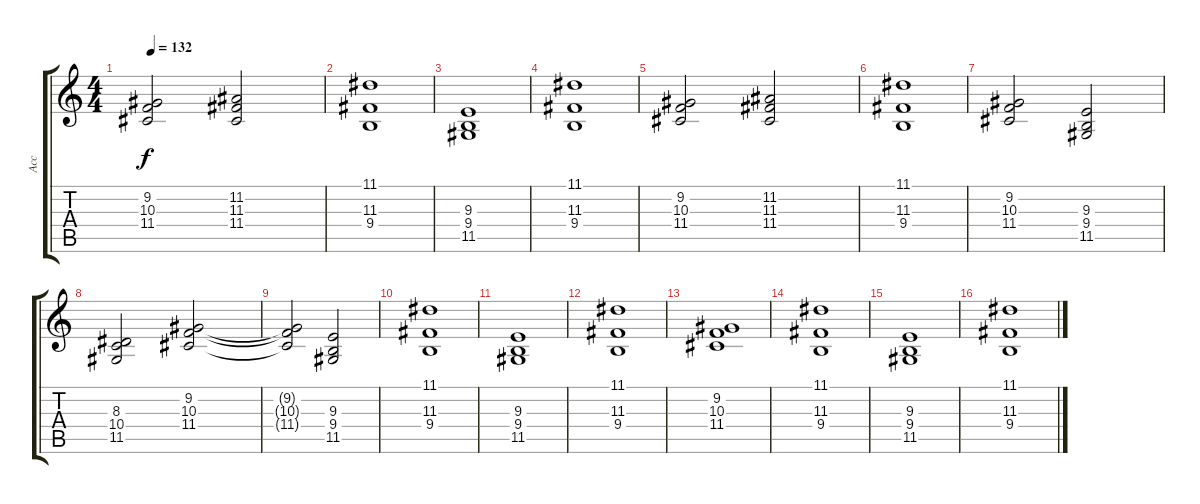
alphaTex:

\track ("Acc" "Acc") {instrument accordion}
\staff {score tabs}
\tuning (E4 B3 G3 D3 A2 E2) {hide}
\ts (4 4)
\tempo 132
\clef g2
\ks c
(9.2 10.3 11.4).2{dy f} (11.2 11.3 11.4).2 |
(11.1 11.3 9.4).1 |
(9.3 9.4 11.5).1 |
(11.1 11.3 9.4).1 |
(9.2 10.3 11.4).2 (11.2 11.3 11.4).2 |
(11.1 11.3 9.4).1 |
(9.2 10.3 11.4).2 (9.3 9.4 11.5).2 |
(8.3 10.4 11.5).2 (9.2 10.3 11.4).2 |
(9.2{t} 10.3{t} 11.4{t}).2 (9.3 9.4 11.5).2 |
(11.1 11.3 9.4).1 |
(9.3 9.4 11.5).1 |
(11.1 11.3 9.4).1 |
(9.2 10.3 11.4).1 |
(11.1 11.3 9.4).1 |
(9.3 9.4 11.5).1 |
(11.1 11.3 9.4).1
